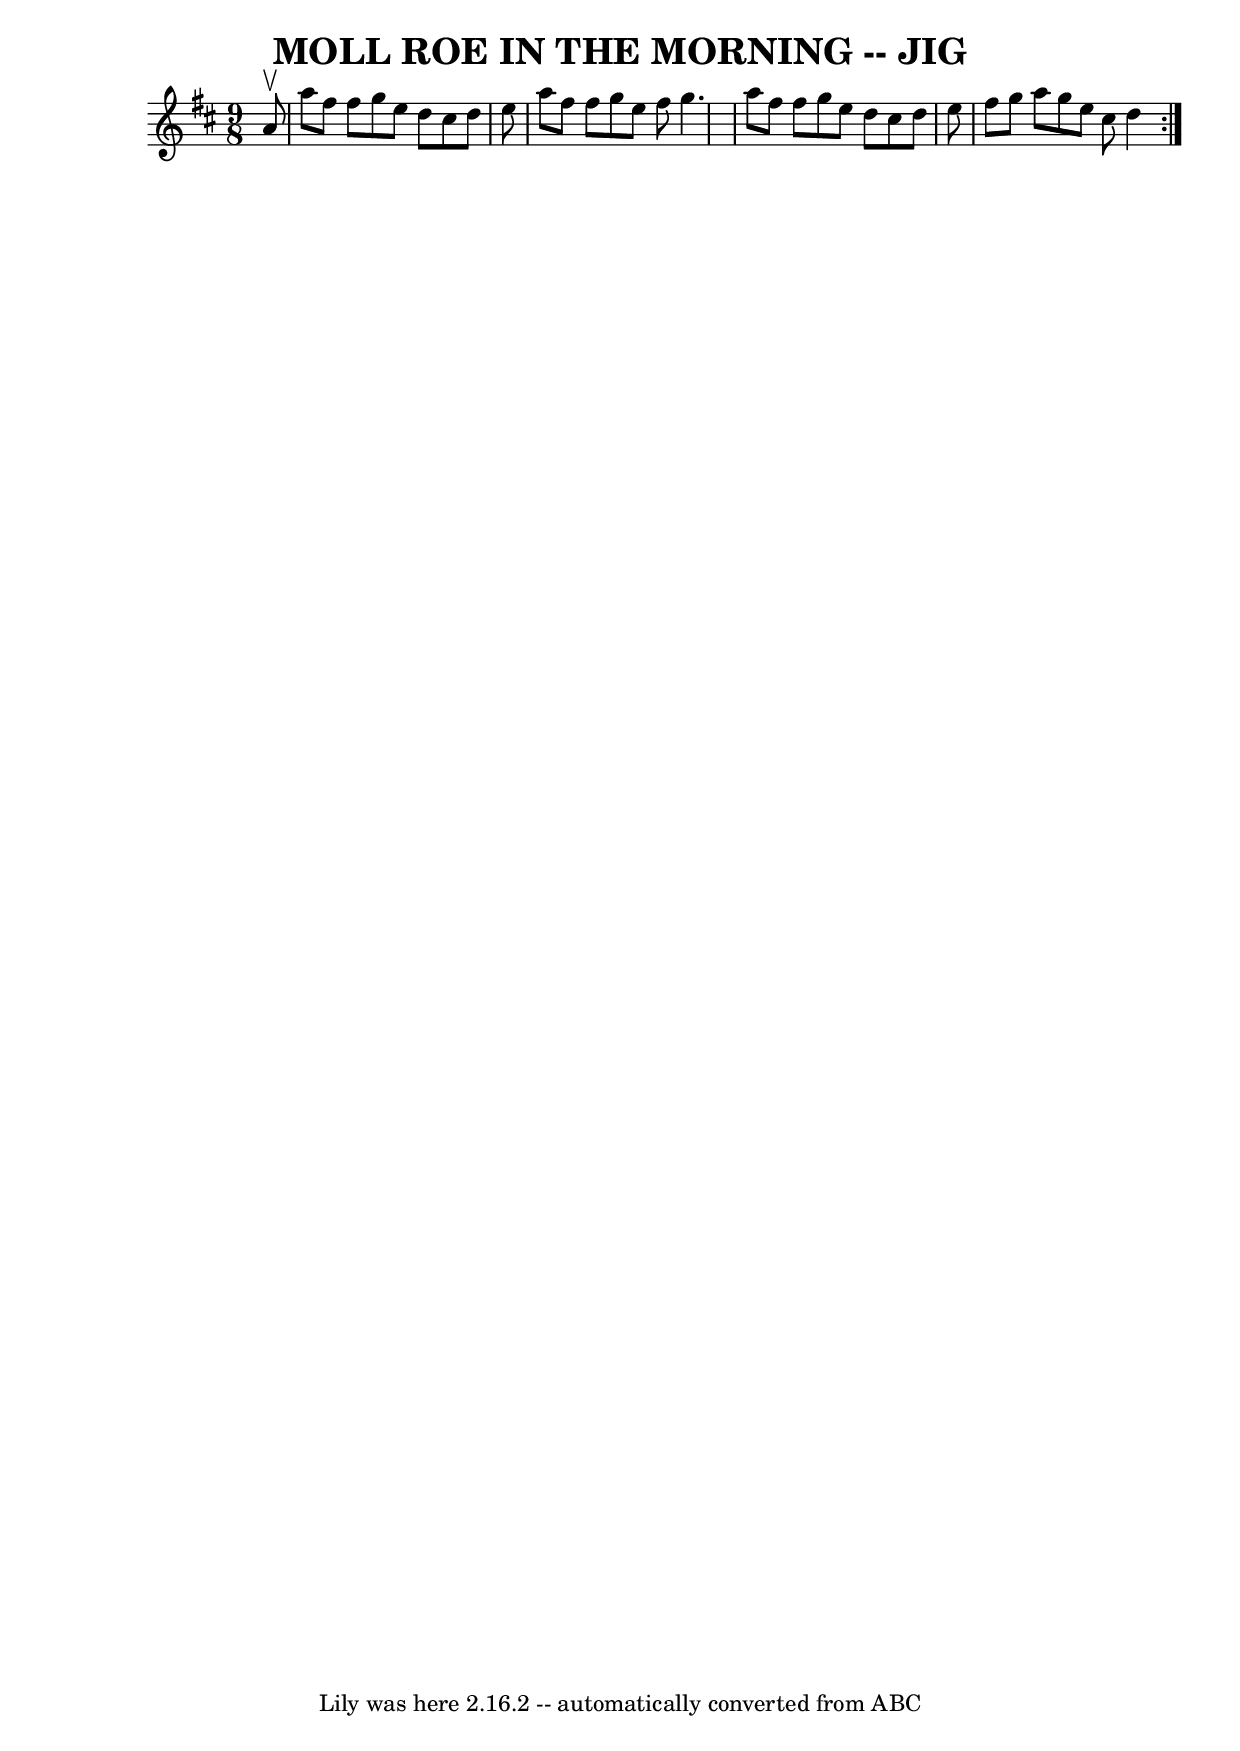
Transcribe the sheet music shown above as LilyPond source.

\version "2.7.40"
\header {
	book = "Ryan's Mammoth Collection of Fiddle Tunes"
	crossRefNumber = "1"
	footnotes = ""
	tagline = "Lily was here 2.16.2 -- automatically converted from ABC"
	title = "MOLL ROE IN THE MORNING -- JIG"
}
voicedefault =  {
\set Score.defaultBarType = "empty"

\time 9/8 \key d \major     \repeat volta 2 {   a'8 ^\upbow   \bar "|"   a''8   
 fis''8    fis''8    g''8    e''8    d''8    cis''8    d''8    e''8    \bar "|" 
  a''8    fis''8    fis''8    g''8    e''8    fis''8    g''4.    \bar "|"   
a''8    fis''8    fis''8    g''8    e''8    d''8    cis''8    d''8    e''8    
\bar "|"   fis''8    g''8    a''8    g''8    e''8    cis''8    d''4    }   
}

\score{
    <<

	\context Staff="default"
	{
	    \voicedefault 
	}

    >>
	\layout {
	}
	\midi {}
}
